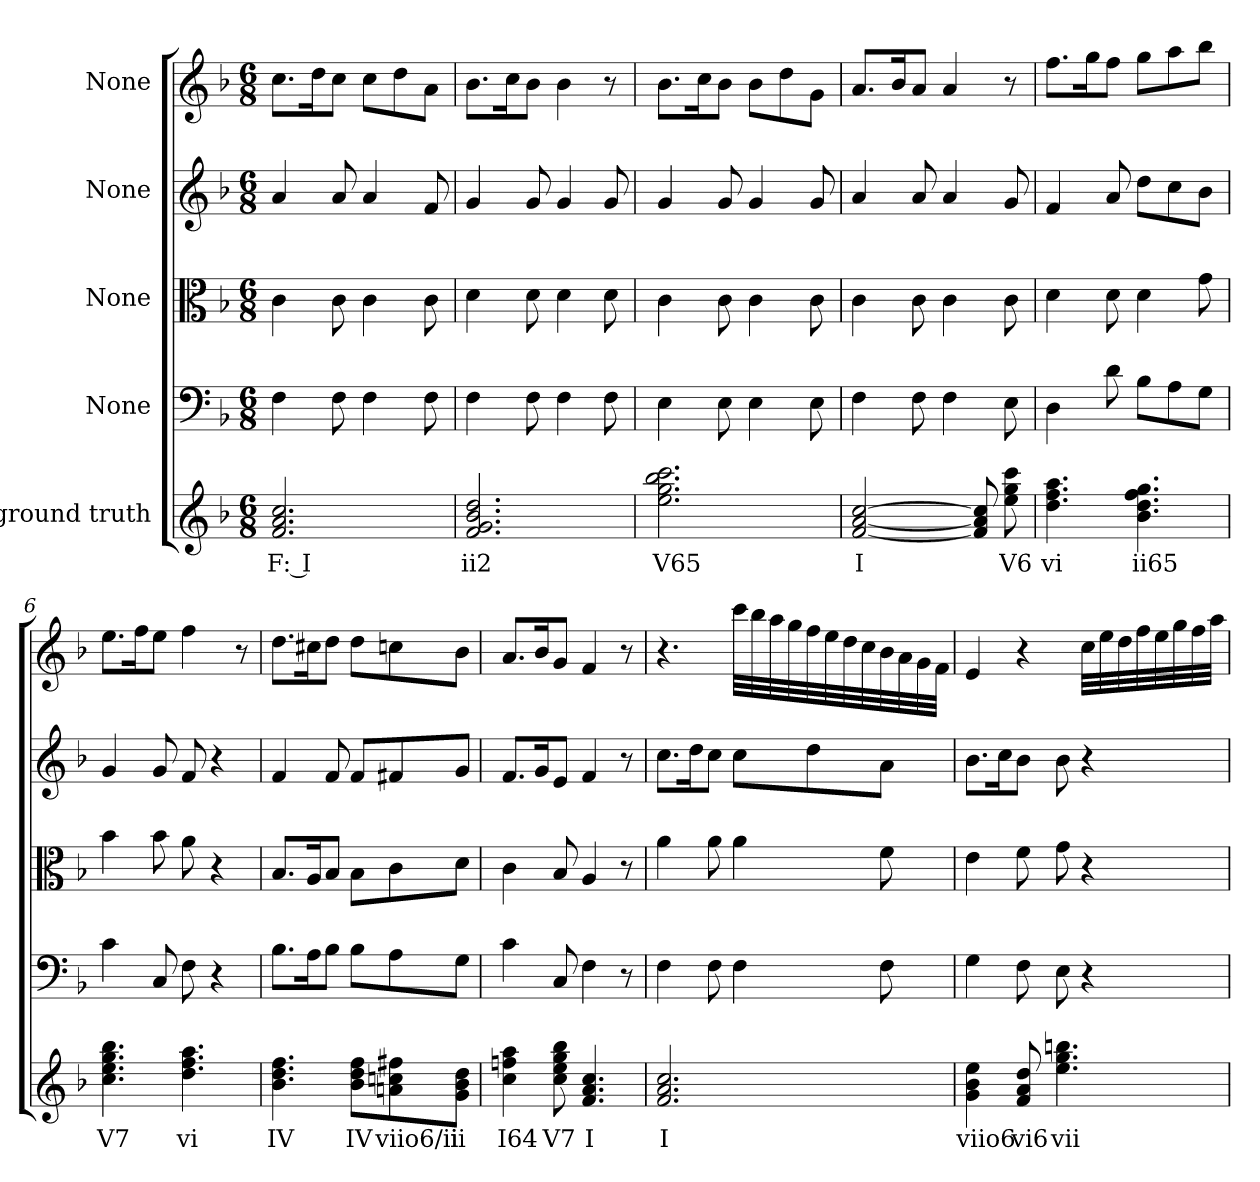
**kern	**text	**kern	**kern	**kern	**kern
*part5	*part5	*part4	*part3	*part2	*part1
*staff5	*staff5	*staff4	*staff3	*staff2	*staff1
*I"ground truth	*	*I"None	*I"None	*I"None	*I"None
*	*	*clefF4	*clefC3	*clefG2	*clefG2
*k[b-]	*	*k[b-]	*k[b-]	*k[b-]	*k[b-]
*M6/8	*	*M6/8	*M6/8	*M6/8	*M6/8
=1	=1	=1	=1	=1	=1
2.f 2.a 2.cc	F: I	4F\	4c\	4a/	8.cc\L
.	.	.	.	.	16dd\K
.	.	8F\	8c\	8a/	8cc\J
.	.	4F\	4c\	4a/	8cc\L
.	.	.	.	.	8dd\
.	.	8F\	8c\	8f/	8a\J
=2	=2	=2	=2	=2	=2
2.f 2.g 2.b- 2.dd	ii2	4F\	4d\	4g/	8.b-\L
.	.	.	.	.	16cc\K
.	.	8F\	8d\	8g/	8b-\J
.	.	4F\	4d\	4g/	4b-\
.	.	8F\	8d\	8g/	8r
=3	=3	=3	=3	=3	=3
2.ee 2.gg 2.bb- 2.ccc	V65	4E\	4c\	4g/	8.b-\L
.	.	.	.	.	16cc\K
.	.	8E\	8c\	8g/	8b-\J
.	.	4E\	4c\	4g/	8b-\L
.	.	.	.	.	8dd\
.	.	8E\	8c\	8g/	8g\J
=4	=4	=4	=4	=4	=4
[2f [2a [2cc	I	4F\	4c\	4a/	8.a/L
.	.	.	.	.	16b-/K
.	.	8F\	8c\	8a/	8a/J
.	.	4F\	4c\	4a/	4a/
8f] 8a] 8cc]	.	.	.	.	.
8ee 8gg 8ccc	V6	8E\	8c\	8g/	8r
=5	=5	=5	=5	=5	=5
4.dd 4.ff 4.aa	vi	4D\	4d\	4f/	8.ff\L
.	.	.	.	.	16gg\K
.	.	8d\	8d\	8a/	8ff\J
4.b- 4.dd 4.ff 4.gg	ii65	8B-\L	4d\	8dd\L	8gg\L
.	.	8A\	.	8cc\	8aa\
.	.	8G\J	8g\	8b-\J	8bb-\J
!!LO:LB:g=z
=6	=6	=6	=6	=6	=6
4.cc 4.ee 4.gg 4.bb-	V7	4c\	4b-\	4g/	8.ee\L
.	.	.	.	.	16ff\K
.	.	8C/	8b-\	8g/	8ee\J
4.dd 4.ff 4.aa	vi	8F\	8a\	8f/	4ff\
.	.	4r	4r	4r	.
.	.	.	.	.	8r
=7	=7	=7	=7	=7	=7
4.b- 4.dd 4.ff	IV	8.B-\L	8.B-/L	4f/	8.dd\L
.	.	16A\K	16A/K	.	16cc#X\K
.	.	8B-\J	8B-/J	8f/	8dd\J
8b- 8dd 8ffL	IV	8B-\L	8B-\L	8f/L	8dd\L
8an 8ccn 8ff#X	viio6/ii	8A\	8c\	8f#X/	8ccn\
8g 8b- 8ddJ	ii	8G\J	8d\J	8g/J	8b-\J
=8	=8	=8	=8	=8	=8
4cc 4ffn 4aa	I64	4c\	4c\	8.f/L	8.a/L
.	.	.	.	16g/K	16b-/K
8cc 8ee 8gg 8bb-	V7	8C/	8B-/	8e/J	8g/J
4.f 4.a 4.cc	I	4F\	4A/	4f/	4f/
.	.	8r	8r	8r	8r
=9	=9	=9	=9	=9	=9
2.f 2.a 2.cc	I	4F\	4a\	8.cc\L	4.r
.	.	.	.	16dd\K	.
.	.	8F\	8a\	8cc\J	.
.	.	4F\	4a\	8cc\L	32ccc\LLL
.	.	.	.	.	32bb-\
.	.	.	.	.	32aa\
.	.	.	.	.	32gg\
.	.	.	.	8dd\	32ff\
.	.	.	.	.	32ee\
.	.	.	.	.	32dd\
.	.	.	.	.	32cc\
.	.	8F\	8f\	8a\J	32b-\
.	.	.	.	.	32a\
.	.	.	.	.	32g\
.	.	.	.	.	32f\JJJ
!!LO:LB:g=z
=10	=10	=10	=10	=10	=10
4g 4b- 4ee	viio6	4G\	4e\	8.b-\L	4e/
.	.	.	.	16cc\K	.
8f 8a 8dd	vi6	8F\	8f\	8b-\J	4r
4.ee 4.gg 4.bbn	vii	8E\	8g\	8b-\	.
.	.	4r	4r	4r	32cc\LLL
.	.	.	.	.	32ee\
.	.	.	.	.	32dd\
.	.	.	.	.	32ff\
.	.	.	.	.	32ee\
.	.	.	.	.	32gg\
.	.	.	.	.	32ff\
.	.	.	.	.	32aa\JJJ
=	=	=	=	=	=
*-	*-	*-	*-	*-	*-
